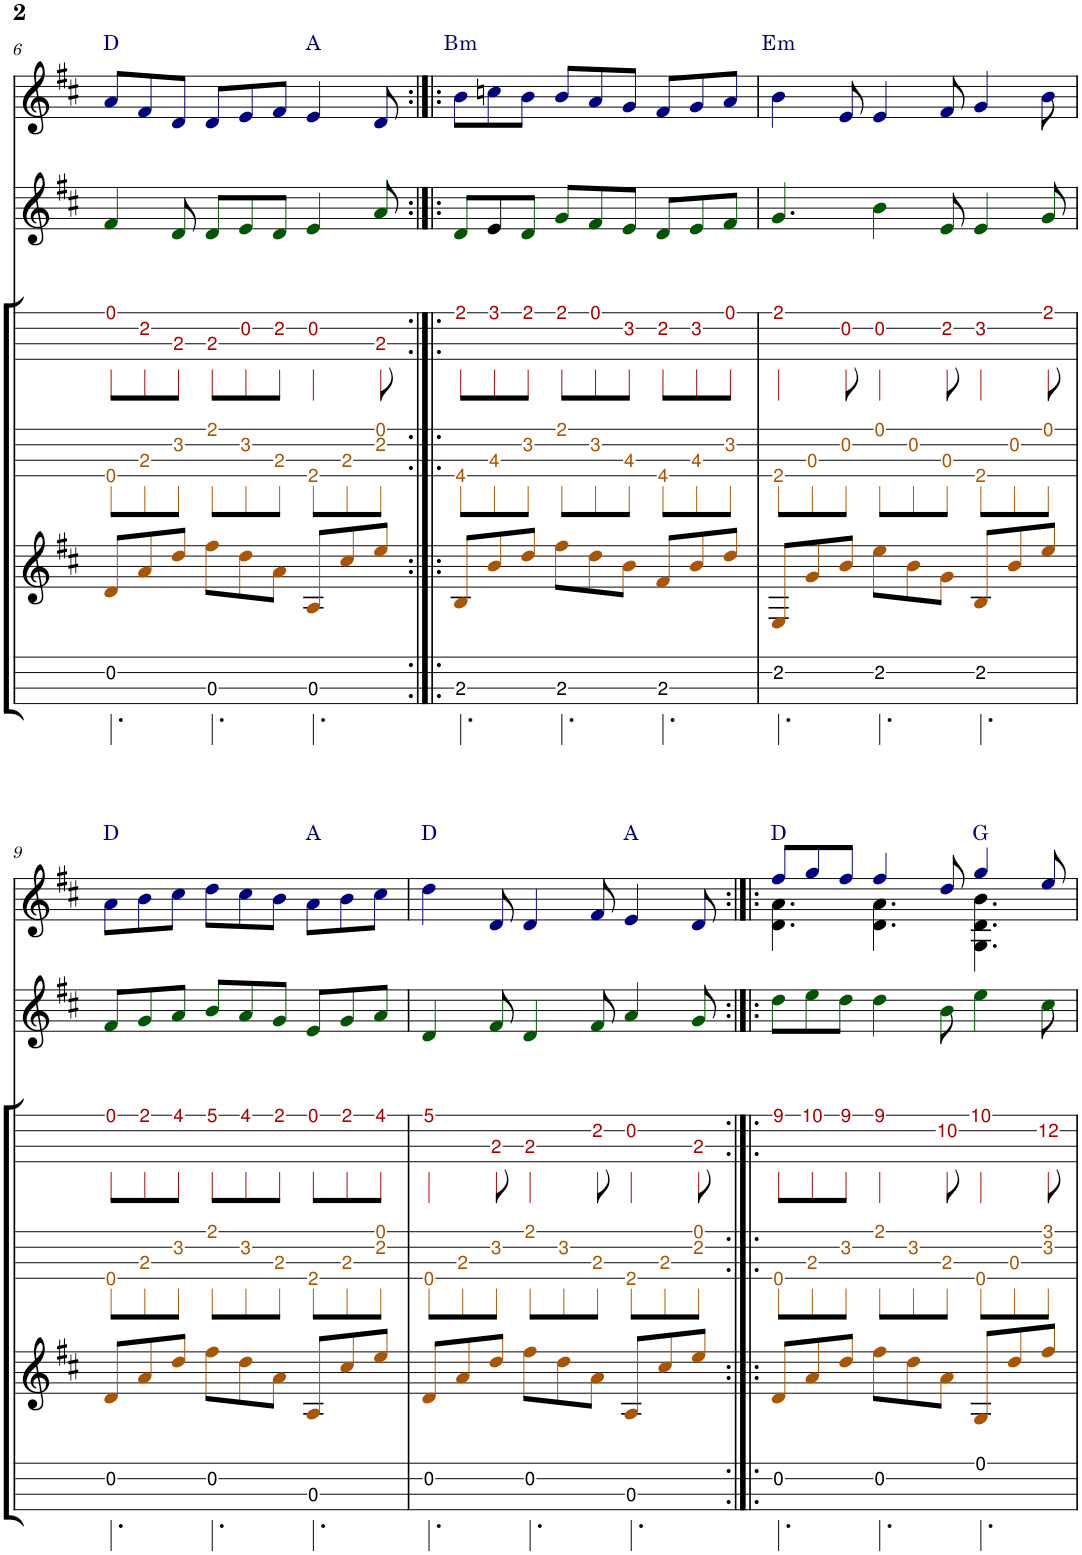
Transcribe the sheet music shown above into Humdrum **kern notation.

**kern	**kern	**kern	**kern	**kern	**kern	**harte
*part6	*part5	*part4	*part3	*part2	*part1	*part1
*staff6	*staff5	*staff4	*staff3	*staff2	*staff1	*
*I"Bass Guitar	*I"Guitar	*I"Baritone	*I"Ukulele	*I"Tenor Recorder	*I"Mandolin	*
*	*	*	*	*I'Rec	*	*
!!LO:PB:g=z
*	*clefG2	*	*	*clefG2	*clefG2	*
*	*Trd7c12	*Trd7c12	*	*	*	*
*k[f#c#]	*k[f#c#]	*k[f#c#]	*k[f#c#]	*k[f#c#]	*k[f#c#]	*
*D:	*D:	*D:	*D:	*D:	*D:	*
*M9/8	*M9/8	*M9/8	*M9/8	*M9/8	*M9/8	*
=6	=6	=6	=6	=6	=6	=6
*^	*	*	*	*	*	*
1ryy	4.DD\	8di/L	8Di\L	8aj\L	4f#Z/	8aV/L	D:maj
.	.	8ai/	8Ai\	8f#j\	.	8f#V/	.
.	.	8ddi/J	8di\J	8dj\J	8dZ/	8dV/J	.
.	4.AAA\	8ff#i\L	8f#i\L	8dj\L	8dZ/L	8dV/L	.
.	.	8ddi\	8di\	8ej\	8eZ/	8eV/	.
.	.	8ai\J	8Ai\J	8f#j\J	8dZ/J	8f#V/J	.
.	4.AAA\	8Ai/L	8Ei\L	4ej\	4eZ/	4eV/	A:maj
.	.	8cc#i/	8Ai\	.	.	.	.
8ryy	.	8eei/J	8c#i\ 8ei\J	8dj\	8aZ/	8dV/	.
=7:|!|:	=7:|!|:	=7:|!|:	=7:|!|:	=7:|!|:	=7:|!|:	=7:|!|:	=7:|!|:
!	!	!	!	!	!	!	!LO:H:kt=m
1ryy	4.BBB\	8Bi/L	8F#i\L	8bj\L	8dZ/L	8bV\L	B:min
.	.	8bi/	8Bi\	8ccj\	8e/	8ccnV\	.
.	.	8ddi/J	8di\J	8bj\J	8dZ/J	8bV\J	.
.	4.BBB\	8ff#i\L	8f#i\L	8bj\L	8gZ/L	8bV/L	.
.	.	8ddi\	8di\	8aj\	8f#Z/	8aV/	.
.	.	8bi\J	8Bi\J	8gj\J	8eZ/J	8gV/J	.
.	4.BBB\	8f#i/L	8F#i\L	8f#j\L	8dZ/L	8f#V/L	.
.	.	8bi/	8Bi\	8gj\	8eZ/	8gV/	.
8ryy	.	8ddi/J	8di\J	8aj\J	8f#Z/J	8aV/J	.
=8	=8	=8	=8	=8	=8	=8	=8
!	!	!	!	!	!	!	!LO:H:kt=m
1ryy	4.EE\	8Ei/L	8Ei\L	4bj\	4.gZ/	4bV\	E:min
.	.	8gi/	8Gi\	.	.	.	.
.	.	8bi/J	8Bi\J	8ej\	.	8eV/	.
.	4.EE\	8eei\L	8ei\L	4ej\	4bZ\	4eV/	.
.	.	8bi\	8Bi\	.	.	.	.
.	.	8gi\J	8Gi\J	8f#j\	8eZ/	8f#V/	.
.	4.EE\	8Bi/L	8Ei\L	4gj\	4eZ/	4gV/	.
.	.	8bi/	8Bi\	.	.	.	.
8ryy	.	8eei/J	8ei\J	8bj\	8gZ/	8bV\	.
!!LO:LB:g=z
=9	=9	=9	=9	=9	=9	=9	=9
1ryy	4.DD\	8di/L	8Di\L	8aj\L	8f#Z/L	8aV\L	D:maj
.	.	8ai/	8Ai\	8bj\	8gZ/	8bV\	.
.	.	8ddi/J	8di\J	8cc#j\J	8aZ/J	8cc#V\J	.
.	4.DD\	8ff#i\L	8f#i\L	8ddj\L	8bZ/L	8ddV\L	.
.	.	8ddi\	8di\	8cc#j\	8aZ/	8cc#V\	.
.	.	8ai\J	8Ai\J	8bj\J	8gZ/J	8bV\J	.
.	4.AAA\	8Ai/L	8Ei\L	8aj\L	8eZ/L	8aV\L	A:maj
.	.	8cc#i/	8Ai\	8bj\	8gZ/	8bV\	.
8ryy	.	8eei/J	8c#i\ 8ei\J	8cc#j\J	8aZ/J	8cc#V\J	.
=10	=10	=10	=10	=10	=10	=10	=10
1ryy	4.DD\	8di/L	8Di\L	4ddj\	4dZ/	4ddV\	D:maj
.	.	8ai/	8Ai\	.	.	.	.
.	.	8ddi/J	8di\J	8dj\	8f#Z/	8dV/	.
.	4.DD\	8ff#i\L	8f#i\L	4dj\	4dZ/	4dV/	.
.	.	8ddi\	8di\	.	.	.	.
.	.	8ai\J	8Ai\J	8f#j\	8f#Z/	8f#V/	.
.	4.AAA\	8Ai/L	8Ei\L	4ej\	4aZ/	4eV/	A:maj
.	.	8cc#i/	8Ai\	.	.	.	.
8ryy	.	8eei/J	8c#i\ 8ei\J	8dj\	8gZ/	8dV/	.
=11:|!|:	=11:|!|:	=11:|!|:	=11:|!|:	=11:|!|:	=11:|!|:	=11:|!|:	=11:|!|:
*	*	*	*	*	*	*^	*
1ryy	4.DD\	8di/L	8Di\L	8ff#j\L	8ddZ\L	8ff#V/L	4.d\ 4.a\	D:maj
.	.	8ai/	8Ai\	8ggj\	8eeZ\	8ggV/	.	.
.	.	8ddi/J	8di\J	8ff#j\J	8ddZ\J	8ff#V/J	.	.
.	4.DD\	8ff#i\L	8f#i\L	4ff#j\	4ddZ\	4ff#V/	4.d\ 4.a\	.
.	.	8ddi\	8di\	.	.	.	.	.
.	.	8ai\J	8Ai\J	8ddj\	8bZ\	8ddV/	.	.
.	4.GG\	8Gi/L	8Di\L	4ggj\	4eeZ\	4ggV/	4.G\ 4.d\ 4.b\	G:maj
.	.	8ddi/	8Gi\	.	.	.	.	.
8ryy	.	8ff#i/J	8di\ 8gi\J	8eej\	8cc#Z\	8eeV/	.	.
*v	*v	*	*	*	*	*v	*v	*
=	=	=	=	=	=	=
*-	*-	*-	*-	*-	*-	*-
